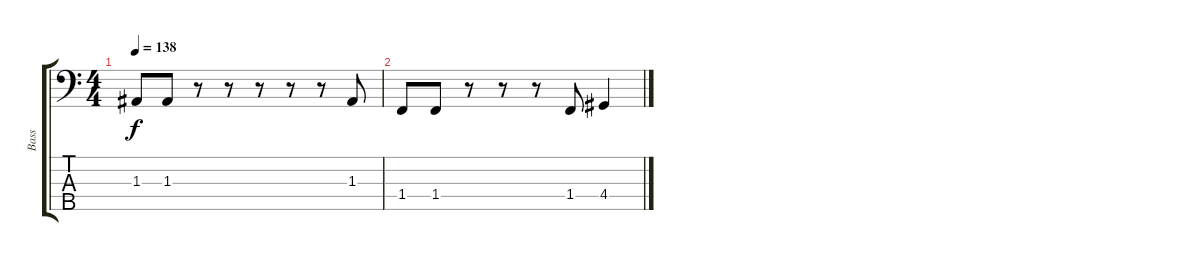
\track ("Bass" "Bass") {instrument electricbassfinger}
\staff {score tabs}
\tuning (G2 D2 A1 E1 B0) {hide}
\ts (4 4)
\tempo 138
\clef f4
\ks c
1.3.8{dy f} 1.3.8 r.8 r.8 r.8 r.8 r.8 1.3.8 |
1.4.8 1.4.8 r.8 r.8 r.8 1.4.8 4.4.4
